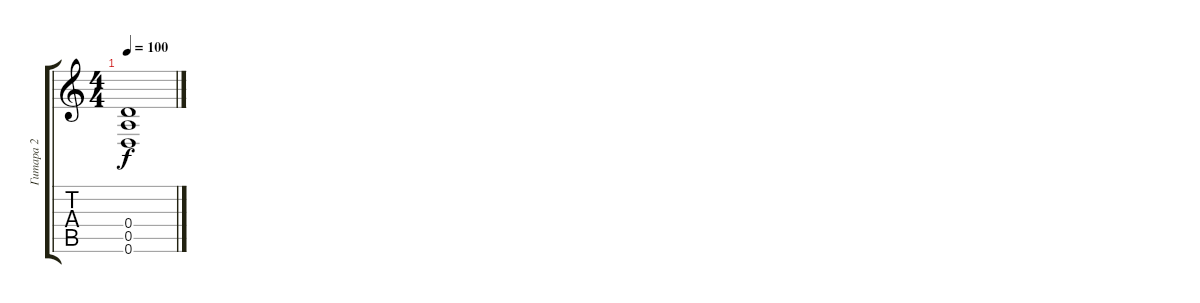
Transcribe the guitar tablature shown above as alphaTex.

\track ("Гитара 2" "Гитара 2") {instrument distortionguitar}
\staff {score tabs}
\tuning (E4 B3 G3 D3 A2 D2) {hide}
\ts (4 4)
\tempo 100
\clef g2
\ks c
(0.4{t} 0.5{t} 0.6{t}).1{dy f}
